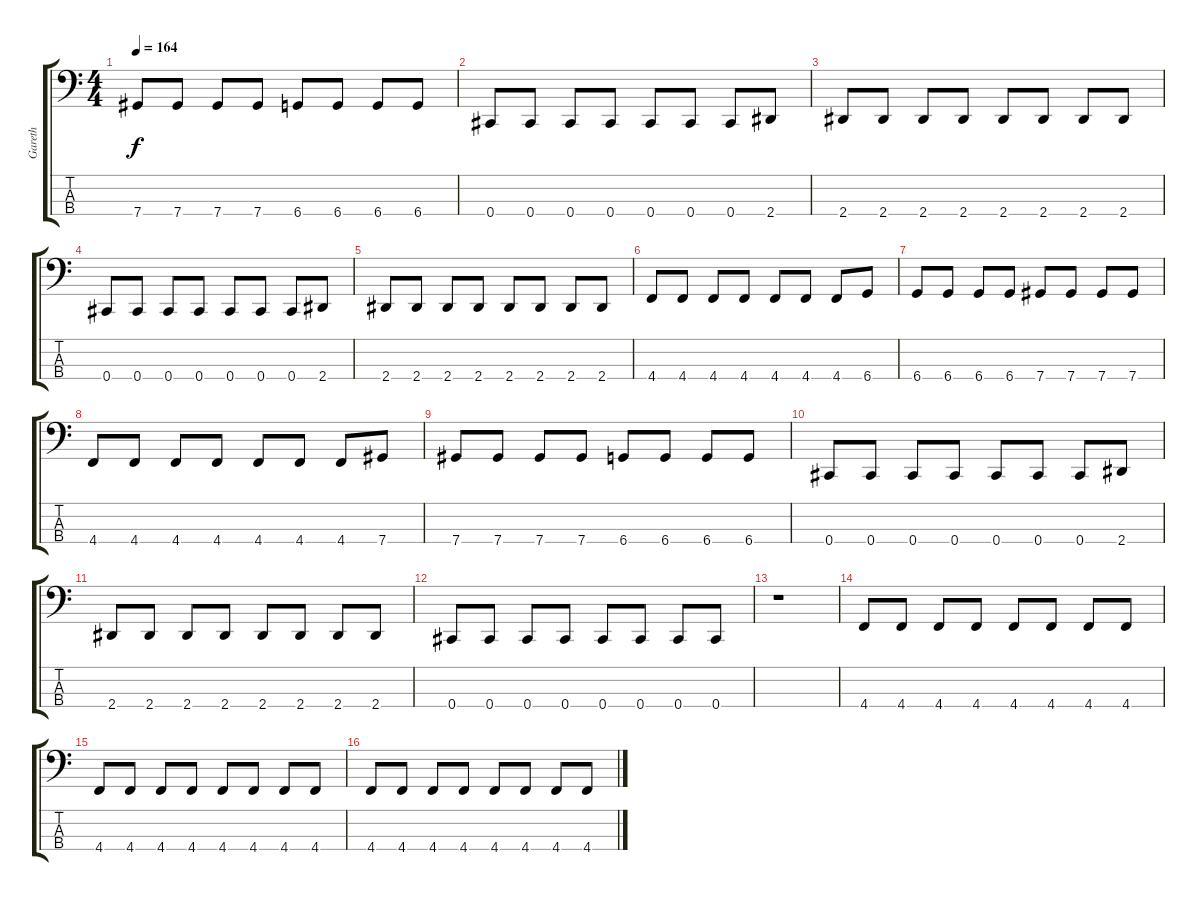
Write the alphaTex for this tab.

\track ("Gareth" "Gareth") {instrument electricbassfinger}
\staff {score tabs}
\tuning (Gb2 Db2 Ab1 Db1) {hide}
\ts (4 4)
\tempo 164
\clef f4
\ks c
7.4.8{dy f} 7.4.8 7.4.8 7.4.8 6.4.8 6.4.8 6.4.8 6.4.8 |
0.4.8 0.4.8 0.4.8 0.4.8 0.4.8 0.4.8 0.4.8 2.4.8 |
2.4.8 2.4.8 2.4.8 2.4.8 2.4.8 2.4.8 2.4.8 2.4.8 |
0.4.8 0.4.8 0.4.8 0.4.8 0.4.8 0.4.8 0.4.8 2.4.8 |
2.4.8 2.4.8 2.4.8 2.4.8 2.4.8 2.4.8 2.4.8 2.4.8 |
4.4.8 4.4.8 4.4.8 4.4.8 4.4.8 4.4.8 4.4.8 6.4.8 |
6.4.8 6.4.8 6.4.8 6.4.8 7.4.8 7.4.8 7.4.8 7.4.8 |
4.4.8 4.4.8 4.4.8 4.4.8 4.4.8 4.4.8 4.4.8 7.4.8 |
7.4.8 7.4.8 7.4.8 7.4.8 6.4.8 6.4.8 6.4.8 6.4.8 |
0.4.8 0.4.8 0.4.8 0.4.8 0.4.8 0.4.8 0.4.8 2.4.8 |
2.4.8 2.4.8 2.4.8 2.4.8 2.4.8 2.4.8 2.4.8 2.4.8 |
0.4.8 0.4.8 0.4.8 0.4.8 0.4.8 0.4.8 0.4.8 0.4.8 |
r.1 |
4.4.8 4.4.8 4.4.8 4.4.8 4.4.8 4.4.8 4.4.8 4.4.8 |
4.4.8 4.4.8 4.4.8 4.4.8 4.4.8 4.4.8 4.4.8 4.4.8 |
4.4.8 4.4.8 4.4.8 4.4.8 4.4.8 4.4.8 4.4.8 4.4.8
